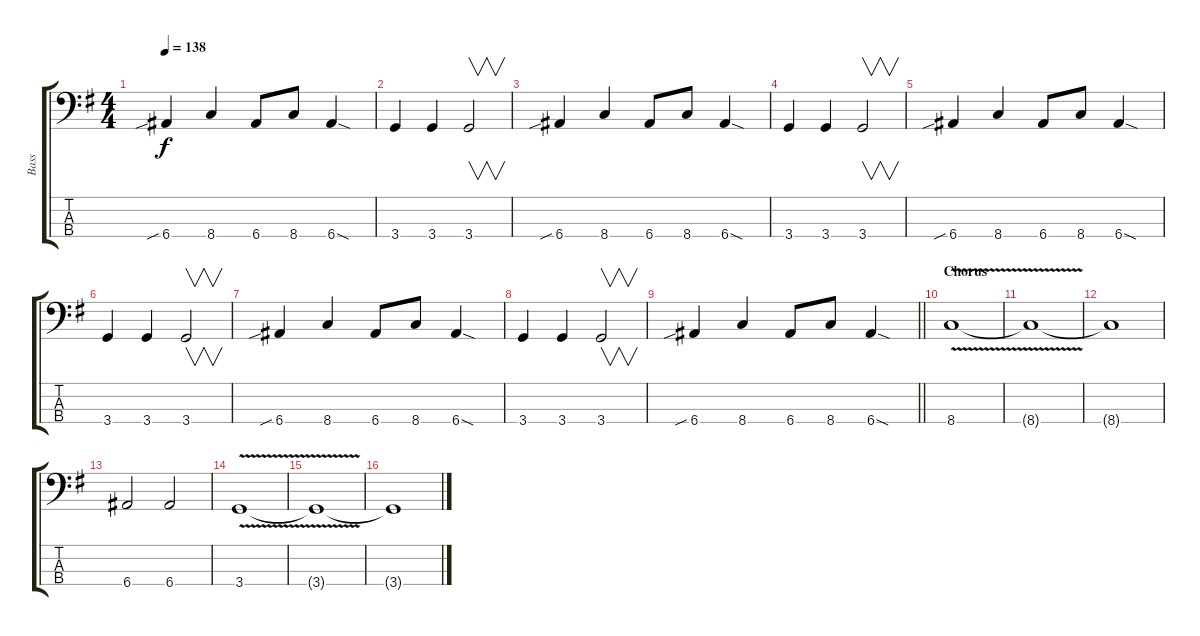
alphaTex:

\track ("Bass" "Bass") {instrument electricbassfinger}
\staff {score tabs}
\tuning (G2 D2 A1 E1) {hide}
\ts (4 4)
\tempo 138
\clef f4
\ks g
6.4{sib}.4{dy f} 8.4.4 6.4.8 8.4.8 6.4{sod}.4 |
3.4.4 3.4.4 3.4.2{v} |
6.4{sib}.4 8.4.4 6.4.8 8.4.8 6.4{sod}.4 |
3.4.4 3.4.4 3.4.2{v} |
6.4{sib}.4 8.4.4 6.4.8 8.4.8 6.4{sod}.4 |
3.4.4 3.4.4 3.4.2{v} |
6.4{sib}.4 8.4.4 6.4.8 8.4.8 6.4{sod}.4 |
3.4.4 3.4.4 3.4.2{v} |
\barLineRight lightlight
6.4{sib}.4 8.4.4 6.4.8 8.4.8 6.4{sod}.4 |
\section ("" "Chorus")
8.4{v}.1 |
8.4{t}.1 |
8.4{t}.1 |
6.4.2 6.4.2 |
3.4{v}.1 |
3.4{t}.1 |
3.4{t}.1
